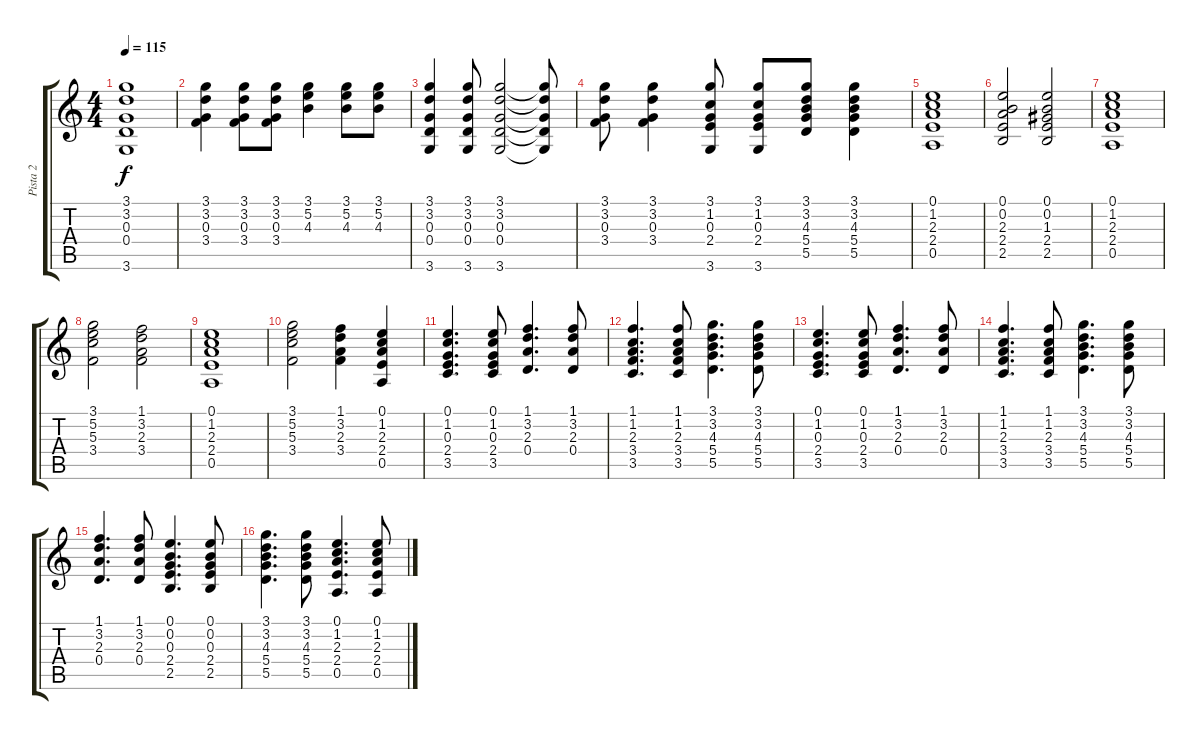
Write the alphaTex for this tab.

\track ("Pista 2" "Pista 2") {instrument acousticguitarsteel}
\staff {score tabs}
\tuning (E4 B3 G3 D3 A2 E2) {hide}
\ts (4 4)
\tempo 115
\clef g2
\ks c
(3.1 3.2 0.3 0.4 3.6).1{dy f} |
(3.1 3.2 0.3 3.4).4 (3.1 3.2 0.3 3.4).8 (3.1 3.2 0.3 3.4).8 (3.1 5.2 4.3).4 (3.1 5.2 4.3).8 (3.1 5.2 4.3).8 |
(3.1 3.2 0.3 0.4 3.6).4 (3.1 3.2 0.3 0.4 3.6).8 (3.1 3.2 0.3 0.4 3.6).2 (3.1{t} 3.2{t} 0.3{t} 0.4{t} 3.6{t}).8 |
(3.1 3.2 0.3 3.4).8 (3.1 3.2 0.3 3.4).4 (3.1 1.2 0.3 2.4 3.6).8 (3.1 1.2 0.3 2.4 3.6).8 (3.1 3.2 4.3 5.4 5.5).8 (3.1 3.2 4.3 5.4 5.5).4 |
(0.1 1.2 2.3 2.4 0.5).1 |
(0.1 0.2 2.3 2.4 2.5).2 (0.1 0.2 1.3 2.4 2.5).2 |
(0.1 1.2 2.3 2.4 0.5).1 |
(3.1 5.2 5.3 3.4).2 (1.1 3.2 2.3 3.4).2 |
(0.1 1.2 2.3 2.4 0.5).1 |
(3.1 5.2 5.3 3.4).2 (1.1 3.2 2.3 3.4).4 (0.1 1.2 2.3 2.4 0.5).4 |
(0.1 1.2 0.3 2.4 3.5).4{d} (0.1 1.2 0.3 2.4 3.5).8 (1.1 3.2 2.3 0.4).4{d} (1.1 3.2 2.3 0.4).8 |
(1.1 1.2 2.3 3.4 3.5).4{d} (1.1 1.2 2.3 3.4 3.5).8 (3.1 3.2 4.3 5.4 5.5).4{d} (3.1 3.2 4.3 5.4 5.5).8 |
(0.1 1.2 0.3 2.4 3.5).4{d} (0.1 1.2 0.3 2.4 3.5).8 (1.1 3.2 2.3 0.4).4{d} (1.1 3.2 2.3 0.4).8 |
(1.1 1.2 2.3 3.4 3.5).4{d} (1.1 1.2 2.3 3.4 3.5).8 (3.1 3.2 4.3 5.4 5.5).4{d} (3.1 3.2 4.3 5.4 5.5).8 |
(1.1 3.2 2.3 0.4).4{d} (1.1 3.2 2.3 0.4).8 (0.1 0.2 0.3 2.4 2.5).4{d} (0.1 0.2 0.3 2.4 2.5).8 |
(3.1 3.2 4.3 5.4 5.5).4{d} (3.1 3.2 4.3 5.4 5.5).8 (0.1 1.2 2.3 2.4 0.5).4{d} (0.1 1.2 2.3 2.4 0.5).8
